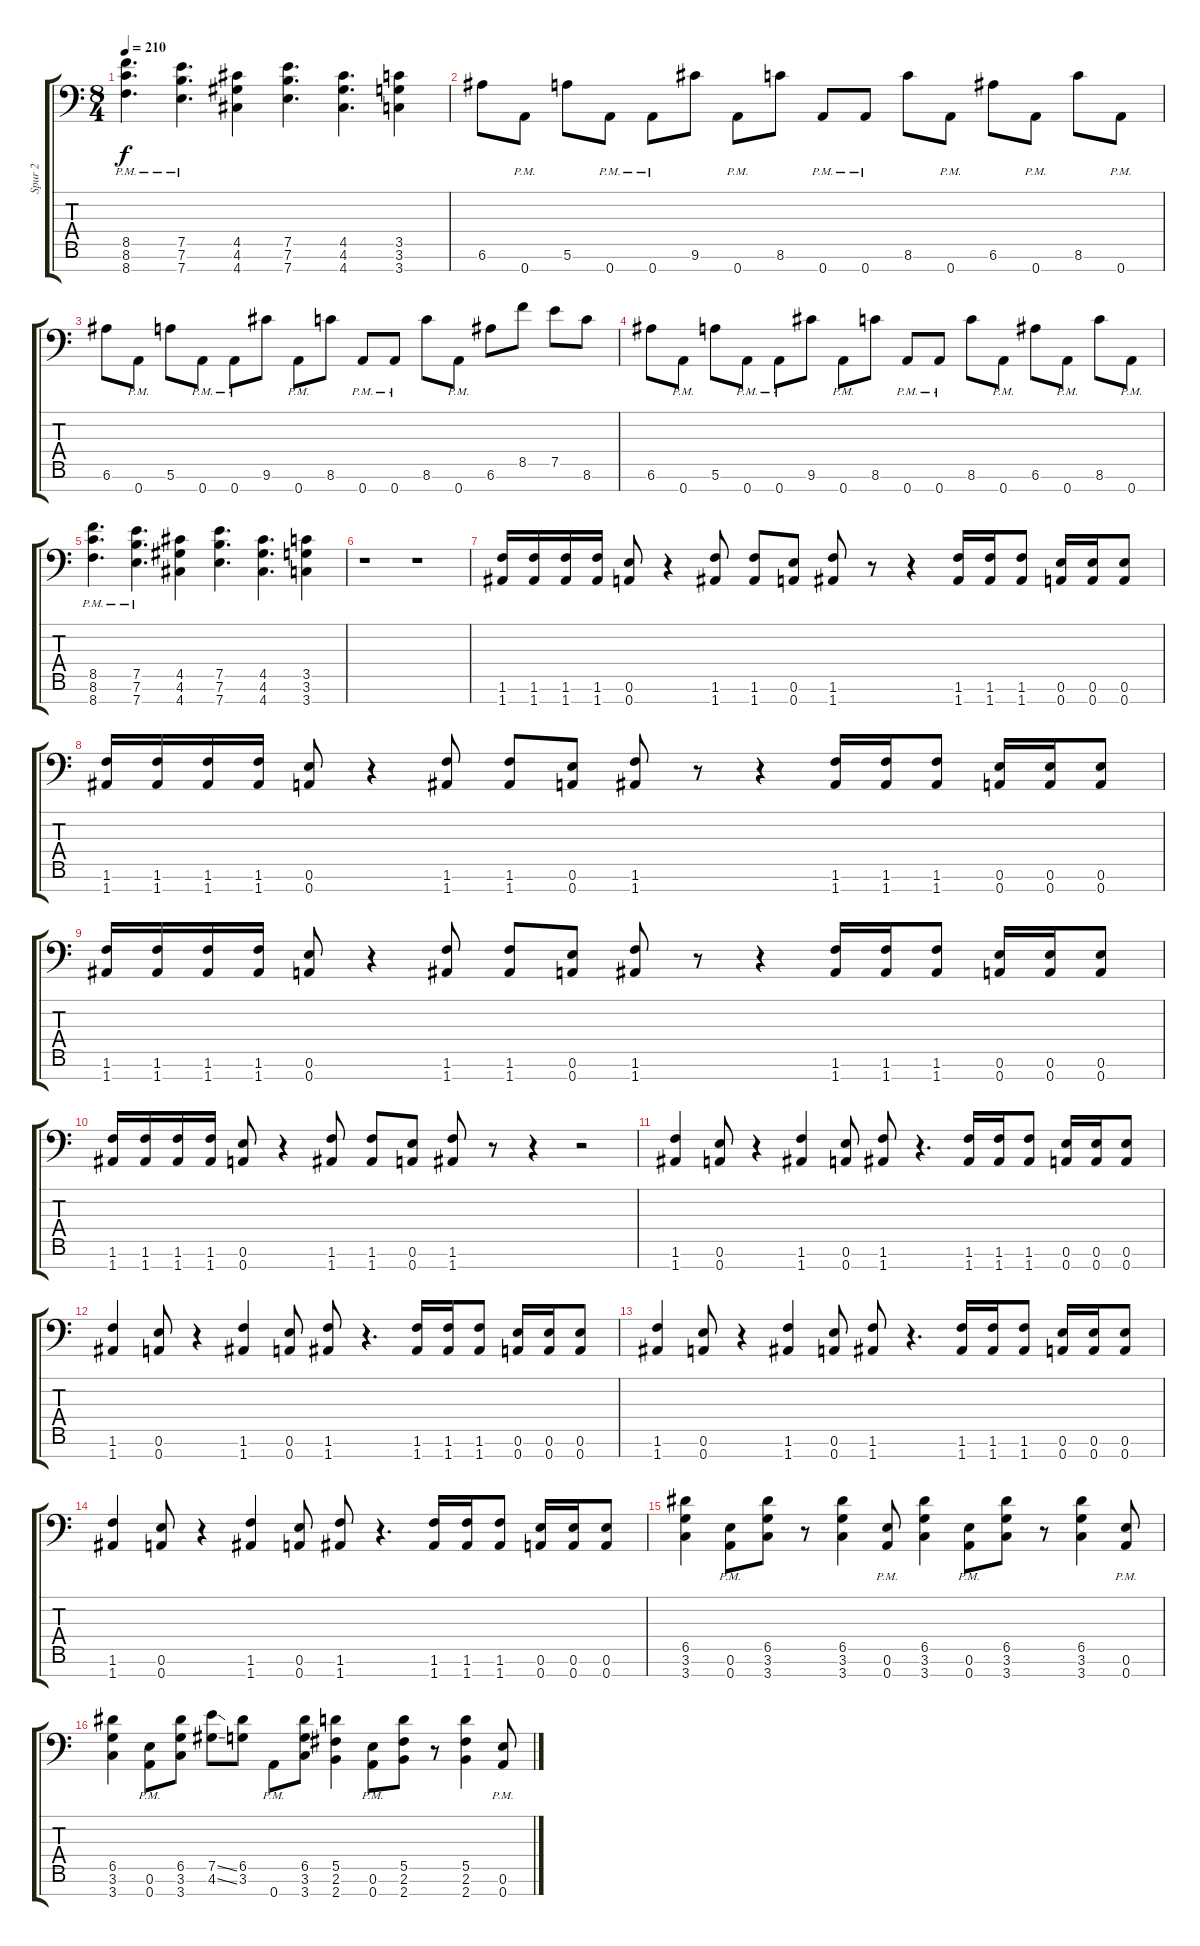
\track ("Spur 2" "Spur 2") {instrument distortionguitar}
\staff {score tabs}
\tuning (E4 B3 G3 D3 A2 E2 A1) {hide}
\ts (8 4)
\tempo 210
\clef f4
\ks c
(8.5{pm} 8.6{pm} 8.7{pm}).4{d dy f} (7.5{pm} 7.6{pm} 7.7{pm}).4{d} (4.5 4.6 4.7).4 (7.5 7.6 7.7).4{d} (4.5 4.6 4.7).4{d} (3.5 3.6 3.7).4 |
6.6.8 0.7{pm}.8 5.6.8 0.7{pm}.8 0.7{pm}.8 9.6.8 0.7{pm}.8 8.6.8 0.7{pm}.8 0.7{pm}.8 8.6.8 0.7{pm}.8 6.6.8 0.7{pm}.8 8.6.8 0.7{pm}.8 |
6.6.8 0.7{pm}.8 5.6.8 0.7{pm}.8 0.7{pm}.8 9.6.8 0.7{pm}.8 8.6.8 0.7{pm}.8 0.7{pm}.8 8.6.8 0.7{pm}.8 6.6.8 8.5.8 7.5.8 8.6.8 |
6.6.8 0.7{pm}.8 5.6.8 0.7{pm}.8 0.7{pm}.8 9.6.8 0.7{pm}.8 8.6.8 0.7{pm}.8 0.7{pm}.8 8.6.8 0.7{pm}.8 6.6.8 0.7{pm}.8 8.6.8 0.7{pm}.8 |
(8.5{pm} 8.6{pm} 8.7{pm}).4{d} (7.5{pm} 7.6{pm} 7.7{pm}).4{d} (4.5 4.6 4.7).4 (7.5 7.6 7.7).4{d} (4.5 4.6 4.7).4{d} (3.5 3.6 3.7).4 |
r.1 r.1 |
(1.6 1.7).16 (1.6 1.7).16 (1.6 1.7).16 (1.6 1.7).16 (0.6 0.7).8 r.4 (1.6 1.7).8 (1.6 1.7).8 (0.6 0.7).8 (1.6 1.7).8 r.8 r.4 (1.6 1.7).16 (1.6 1.7).16 (1.6 1.7).8 (0.6 0.7).16 (0.6 0.7).16 (0.6 0.7).8 |
(1.6 1.7).16 (1.6 1.7).16 (1.6 1.7).16 (1.6 1.7).16 (0.6 0.7).8 r.4 (1.6 1.7).8 (1.6 1.7).8 (0.6 0.7).8 (1.6 1.7).8 r.8 r.4 (1.6 1.7).16 (1.6 1.7).16 (1.6 1.7).8 (0.6 0.7).16 (0.6 0.7).16 (0.6 0.7).8 |
(1.6 1.7).16 (1.6 1.7).16 (1.6 1.7).16 (1.6 1.7).16 (0.6 0.7).8 r.4 (1.6 1.7).8 (1.6 1.7).8 (0.6 0.7).8 (1.6 1.7).8 r.8 r.4 (1.6 1.7).16 (1.6 1.7).16 (1.6 1.7).8 (0.6 0.7).16 (0.6 0.7).16 (0.6 0.7).8 |
(1.6 1.7).16 (1.6 1.7).16 (1.6 1.7).16 (1.6 1.7).16 (0.6 0.7).8 r.4 (1.6 1.7).8 (1.6 1.7).8 (0.6 0.7).8 (1.6 1.7).8 r.8 r.4 r.2 |
(1.6 1.7).4 (0.6 0.7).8 r.4 (1.6 1.7).4 (0.6 0.7).8 (1.6 1.7).8 r.4{d} (1.6 1.7).16 (1.6 1.7).16 (1.6 1.7).8 (0.6 0.7).16 (0.6 0.7).16 (0.6 0.7).8 |
(1.6 1.7).4 (0.6 0.7).8 r.4 (1.6 1.7).4 (0.6 0.7).8 (1.6 1.7).8 r.4{d} (1.6 1.7).16 (1.6 1.7).16 (1.6 1.7).8 (0.6 0.7).16 (0.6 0.7).16 (0.6 0.7).8 |
(1.6 1.7).4 (0.6 0.7).8 r.4 (1.6 1.7).4 (0.6 0.7).8 (1.6 1.7).8 r.4{d} (1.6 1.7).16 (1.6 1.7).16 (1.6 1.7).8 (0.6 0.7).16 (0.6 0.7).16 (0.6 0.7).8 |
(1.6 1.7).4 (0.6 0.7).8 r.4 (1.6 1.7).4 (0.6 0.7).8 (1.6 1.7).8 r.4{d} (1.6 1.7).16 (1.6 1.7).16 (1.6 1.7).8 (0.6 0.7).16 (0.6 0.7).16 (0.6 0.7).8 |
(6.5 3.6 3.7).4 (0.6{pm} 0.7{pm}).8 (6.5 3.6 3.7).8 r.8 (6.5 3.6 3.7).4 (0.6{pm} 0.7{pm}).8 (6.5 3.6 3.7).4 (0.6{pm} 0.7{pm}).8 (6.5 3.6 3.7).8 r.8 (6.5 3.6 3.7).4 (0.6{pm} 0.7{pm}).8 |
(6.5 3.6 3.7).4 (0.6{pm} 0.7{pm}).8 (6.5 3.6 3.7).8 (7.5{ss} 4.6{ss}).8 (6.5 3.6).8 0.7{pm}.8 (6.5 3.6 3.7).8 (5.5 2.6 2.7).4 (0.6{pm} 0.7{pm}).8 (5.5 2.6 2.7).8 r.8 (5.5 2.6 2.7).4 (0.6{pm} 0.7{pm}).8
